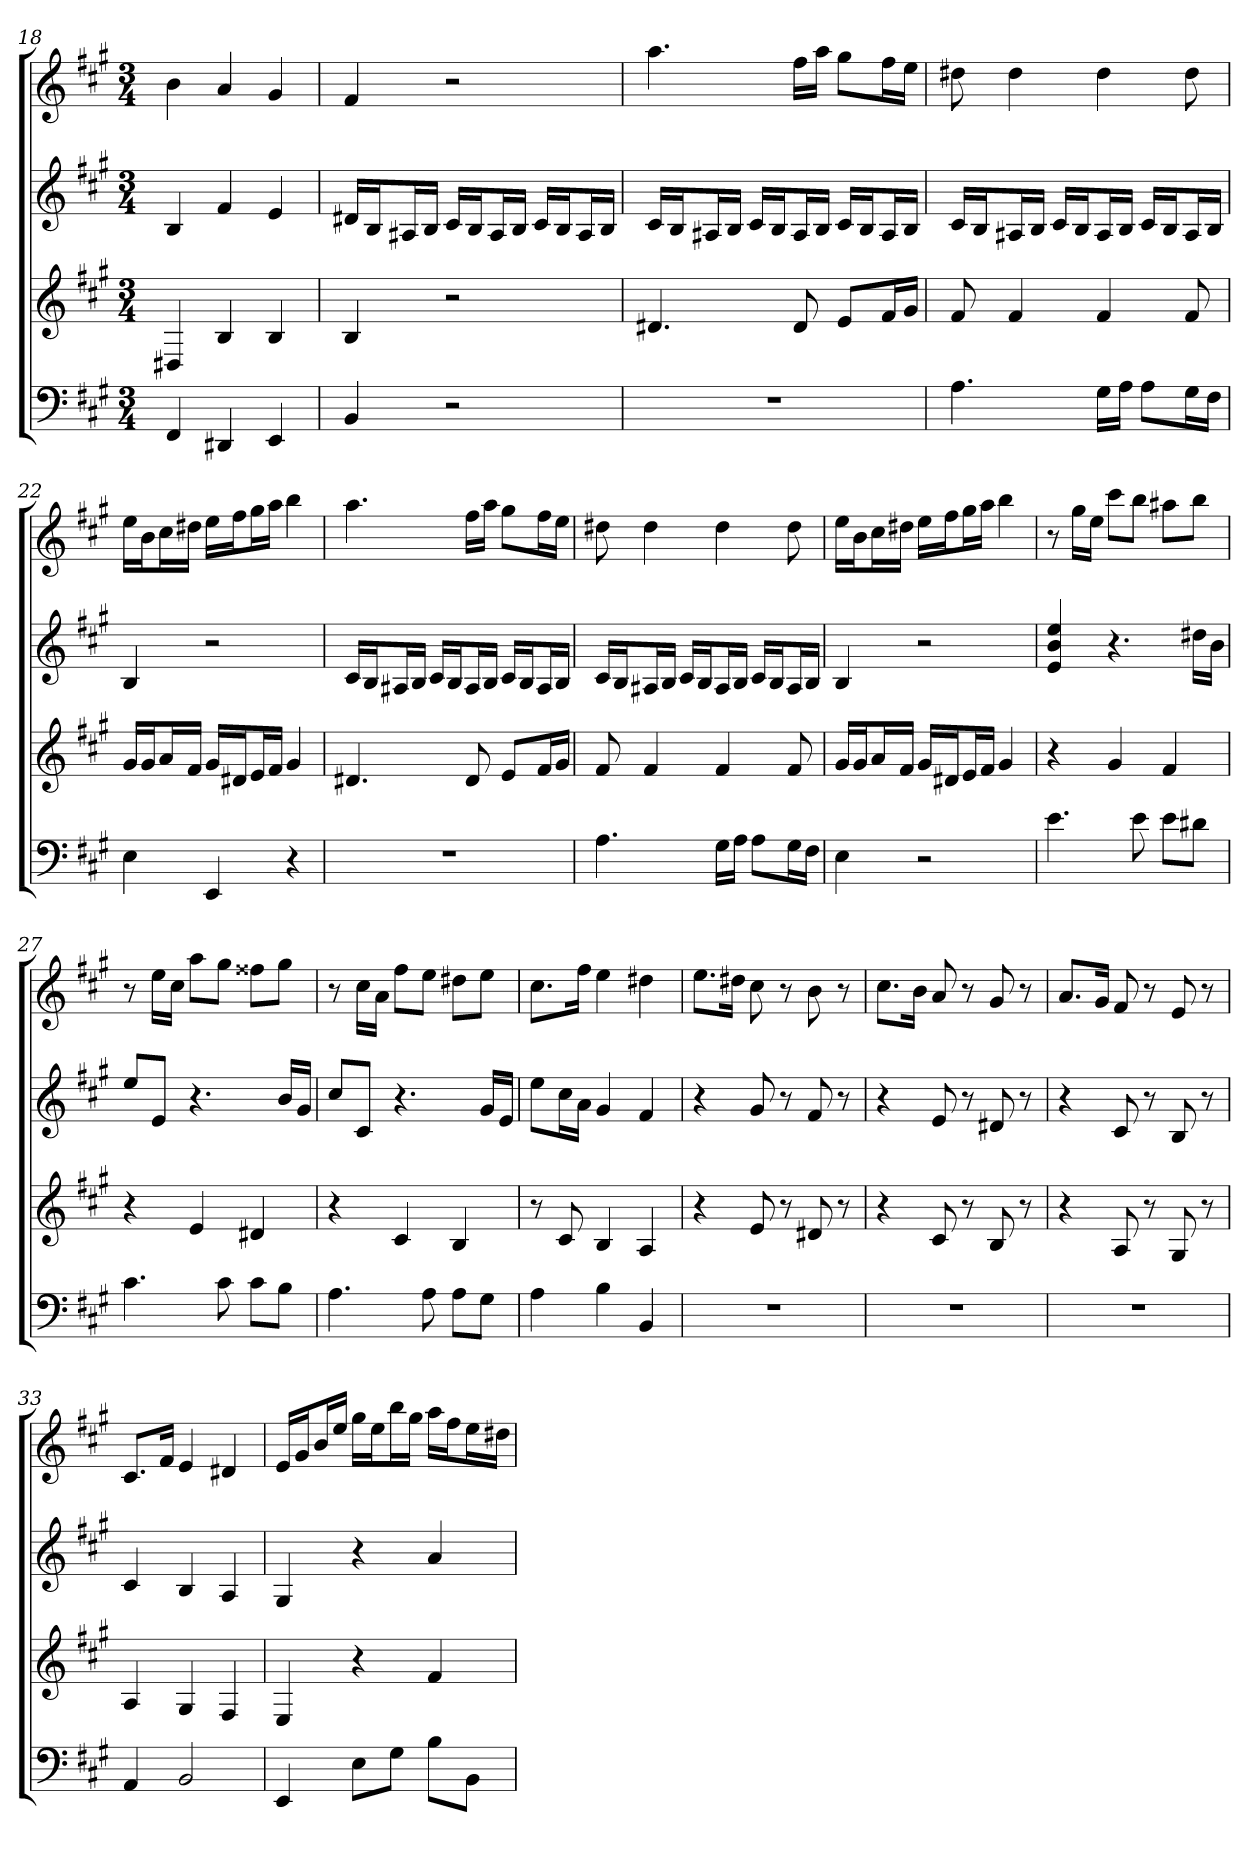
**kern	**kern	**kern	**kern
*part4	*part3	*part2	*part1
*staff4	*staff3	*staff2	*staff1
*k[f#c#g#]	*k[f#c#g#]	*k[f#c#g#]	*k[f#c#g#]
*A:	*A:	*A:	*A:
*M3/4	*M3/4	*M3/4	*M3/4
=18	=18	=18	=18
4FF#	4D#X	4B	4b
4DD#X	4B	4f#	4a
4EE	4B	4e	4g#
=19	=19	=19	=19
4BB	4B	16d#XLL	4f#
.	.	16BJ	.
.	.	16A#XL	.
.	.	16BJJ	.
2r	2r	16c#LL	2r
.	.	16BJ	.
.	.	16A#L	.
.	.	16BJJ	.
.	.	16c#LL	.
.	.	16BJ	.
.	.	16A#L	.
.	.	16BJJ	.
=20	=20	=20	=20
2.r	4.d#X	16c#LL	4.aa
.	.	16BJ	.
.	.	16A#XL	.
.	.	16BJJ	.
.	.	16c#LL	.
.	.	16BJ	.
.	8d#	16A#L	16ff#LL
.	.	16BJJ	16aaJJ
.	8eL	16c#LL	8gg#L
.	.	16BJ	.
.	16f#L	16A#L	16ff#L
.	16g#JJ	16BJJ	16eeJJ
=21	=21	=21	=21
4.A	8f#	16c#LL	8dd#X
.	.	16BJ	.
.	4f#	16A#XL	4dd#
.	.	16BJJ	.
.	.	16c#LL	.
.	.	16BJ	.
16G#LL	4f#	16A#L	4dd#
16AJJ	.	16BJJ	.
8AL	.	16c#LL	.
.	.	16BJ	.
16G#L	8f#	16A#L	8dd#
16F#JJ	.	16BJJ	.
=22	=22	=22	=22
4E	16g#LL	4B	16eeLL
.	16g#J	.	16bJ
.	16aL	.	16cc#L
.	16f#JJ	.	16dd#XJJ
4EE	16g#LL	2r	16eeLL
.	16d#XJ	.	16ff#J
.	16eL	.	16gg#L
.	16f#JJ	.	16aaJJ
4r	4g#	.	4bb
=23	=23	=23	=23
2.r	4.d#X	16c#LL	4.aa
.	.	16BJ	.
.	.	16A#XL	.
.	.	16BJJ	.
.	.	16c#LL	.
.	.	16BJ	.
.	8d#	16A#L	16ff#LL
.	.	16BJJ	16aaJJ
.	8eL	16c#LL	8gg#L
.	.	16BJ	.
.	16f#L	16A#L	16ff#L
.	16g#JJ	16BJJ	16eeJJ
=24	=24	=24	=24
4.A	8f#	16c#LL	8dd#X
.	.	16BJ	.
.	4f#	16A#XL	4dd#
.	.	16BJJ	.
.	.	16c#LL	.
.	.	16BJ	.
16G#LL	4f#	16A#L	4dd#
16AJJ	.	16BJJ	.
8AL	.	16c#LL	.
.	.	16BJ	.
16G#L	8f#	16A#L	8dd#
16F#JJ	.	16BJJ	.
=25	=25	=25	=25
4E	16g#LL	4B	16eeLL
.	16g#J	.	16bJ
.	16aL	.	16cc#L
.	16f#JJ	.	16dd#XJJ
2r	16g#LL	2r	16eeLL
.	16d#XJ	.	16ff#J
.	16eL	.	16gg#L
.	16f#JJ	.	16aaJJ
.	4g#	.	4bb
=26	=26	=26	=26
4.e	4r	4e 4b 4ee	8r
.	.	.	16gg#LL
.	.	.	16eeJJ
.	4g#	4.r	8ccc#L
8e	.	.	8bbJ
8eL	4f#	.	8aa#XL
8d#XJ	.	16dd#XLL	8bbJ
.	.	16bJJ	.
=27	=27	=27	=27
4.c#	4r	8eeL	8r
.	.	8eJ	16eeLL
.	.	.	16cc#JJ
.	4e	4.r	8aaL
8c#	.	.	8gg#J
8c#L	4d#X	.	8ff##XL
8BJ	.	16bLL	8gg#J
.	.	16g#JJ	.
=28	=28	=28	=28
4.A	4r	8cc#L	8r
.	.	8c#J	16cc#LL
.	.	.	16aJJ
.	4c#	4.r	8ff#L
8A	.	.	8eeJ
8AL	4B	.	8dd#XL
8G#J	.	16g#LL	8eeJ
.	.	16eJJ	.
=29	=29	=29	=29
4A	8r	8eeL	8.cc#L
.	8c#	16cc#L	.
.	.	16aJJ	16ff#Jk
4B	4B	4g#	4ee
4BB	4A	4f#	4dd#X
=30	=30	=30	=30
2.r	4r	4r	8.eeL
.	.	.	16dd#XJk
.	8e	8g#	8cc#
.	8r	8r	8r
.	8d#X	8f#	8b
.	8r	8r	8r
=31	=31	=31	=31
2.r	4r	4r	8.cc#L
.	.	.	16bJk
.	8c#	8e	8a
.	8r	8r	8r
.	8B	8d#X	8g#
.	8r	8r	8r
=32	=32	=32	=32
2.r	4r	4r	8.aL
.	.	.	16g#Jk
.	8A	8c#	8f#
.	8r	8r	8r
.	8G#	8B	8e
.	8r	8r	8r
=33	=33	=33	=33
4AA	4A	4c#	8.c#L
.	.	.	16f#Jk
2BB	4G#	4B	4e
.	4F#	4A	4d#X
=34	=34	=34	=34
4EE	4E	4G#	16eLL
.	.	.	16g#J
.	.	.	16bL
.	.	.	16eeJJ
8EL	4r	4r	16gg#LL
.	.	.	16eeJ
8G#J	.	.	16bbL
.	.	.	16gg#JJ
8BL	4f#	4a	16aaLL
.	.	.	16ff#J
8BBJ	.	.	16eeL
.	.	.	16dd#XJJ
=	=	=	=
*-	*-	*-	*-
